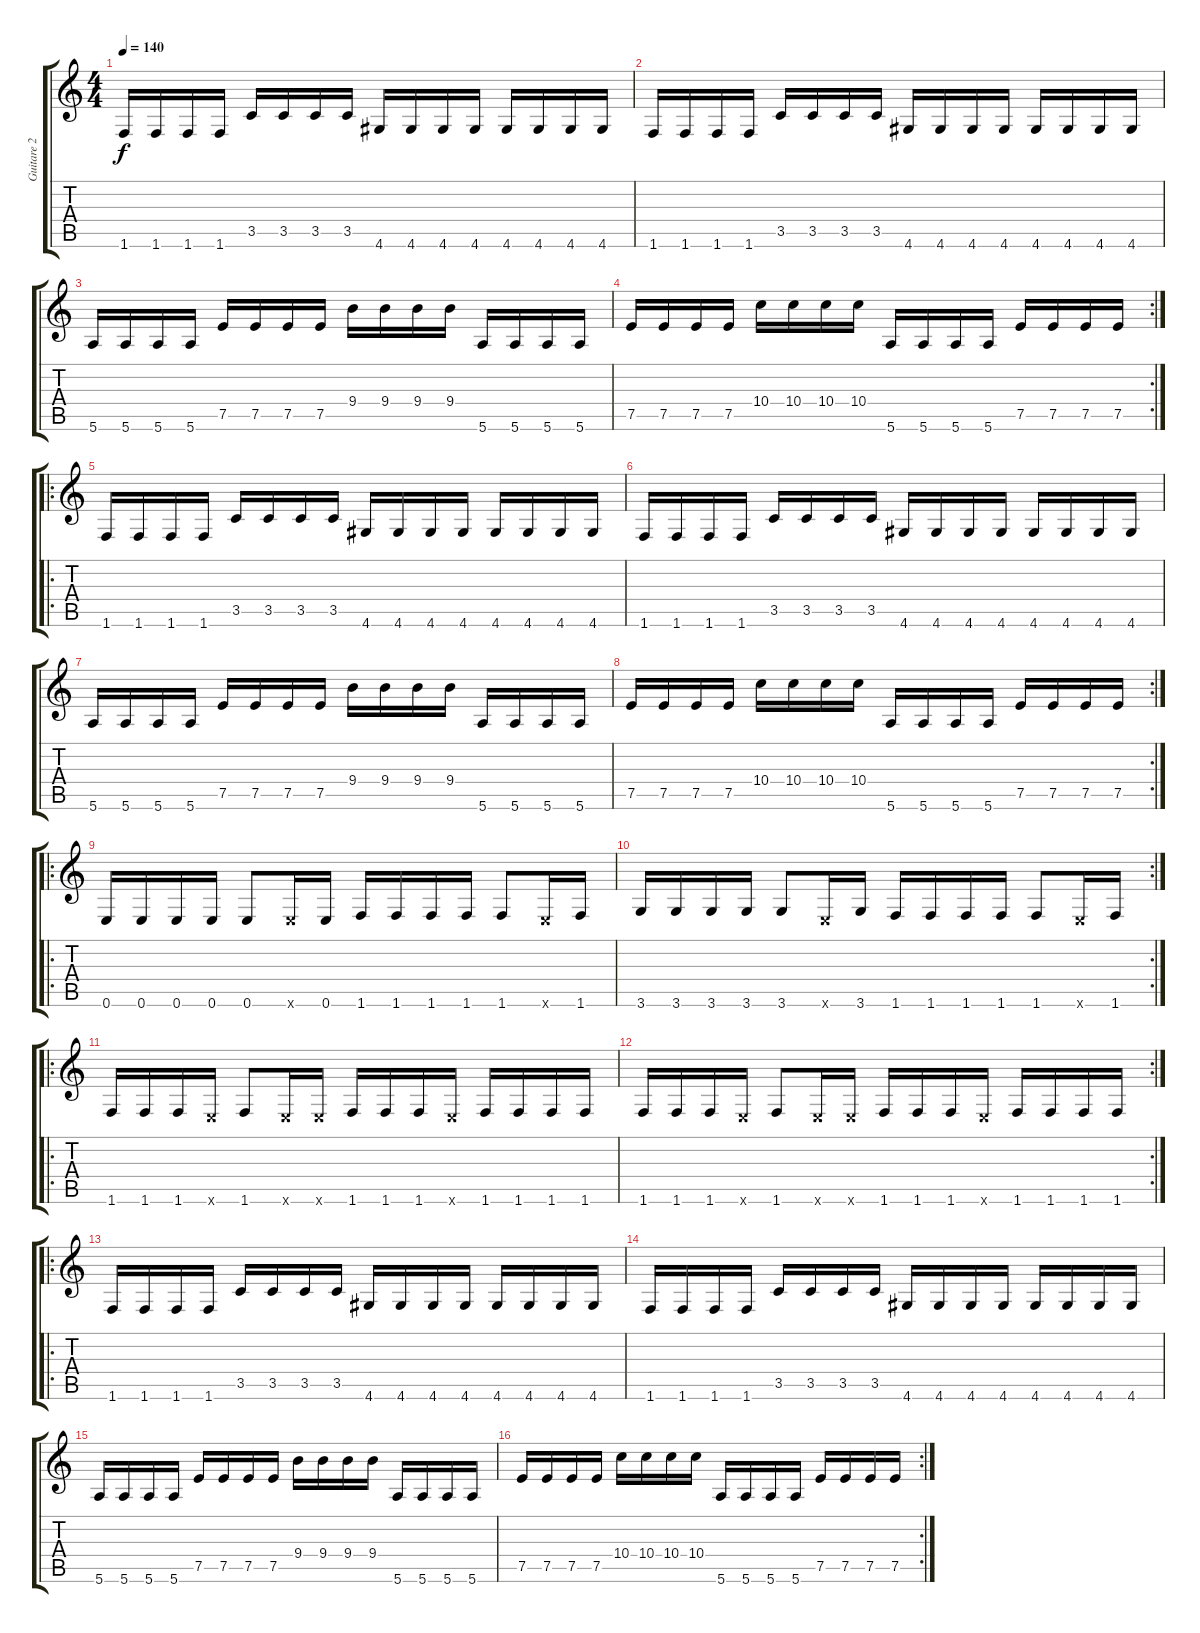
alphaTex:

\track ("Guitare 2 bis" "Guitare 2 ") {instrument overdrivenguitar}
\staff {score tabs}
\tuning (E4 B3 G3 D3 A2 E2) {hide}
\ts (4 4)
\tempo 140
\clef g2
\ks c
1.6.16{dy f instrument overdrivenguitar} 1.6.16 1.6.16 1.6.16 3.5.16 3.5.16 3.5.16 3.5.16 4.6.16 4.6.16 4.6.16 4.6.16 4.6.16 4.6.16 4.6.16 4.6.16 |
1.6.16 1.6.16 1.6.16 1.6.16 3.5.16 3.5.16 3.5.16 3.5.16 4.6.16 4.6.16 4.6.16 4.6.16 4.6.16 4.6.16 4.6.16 4.6.16 |
5.6.16 5.6.16 5.6.16 5.6.16 7.5.16 7.5.16 7.5.16 7.5.16 9.4.16 9.4.16 9.4.16 9.4.16 5.6.16 5.6.16 5.6.16 5.6.16 |
\rc 2
7.5.16 7.5.16 7.5.16 7.5.16 10.4.16 10.4.16 10.4.16 10.4.16 5.6.16 5.6.16 5.6.16 5.6.16 7.5.16 7.5.16 7.5.16 7.5.16 |
\ro
1.6.16 1.6.16 1.6.16 1.6.16 3.5.16 3.5.16 3.5.16 3.5.16 4.6.16 4.6.16 4.6.16 4.6.16 4.6.16 4.6.16 4.6.16 4.6.16 |
1.6.16 1.6.16 1.6.16 1.6.16 3.5.16 3.5.16 3.5.16 3.5.16 4.6.16 4.6.16 4.6.16 4.6.16 4.6.16 4.6.16 4.6.16 4.6.16 |
5.6.16 5.6.16 5.6.16 5.6.16 7.5.16 7.5.16 7.5.16 7.5.16 9.4.16 9.4.16 9.4.16 9.4.16 5.6.16 5.6.16 5.6.16 5.6.16 |
\rc 2
7.5.16 7.5.16 7.5.16 7.5.16 10.4.16 10.4.16 10.4.16 10.4.16 5.6.16 5.6.16 5.6.16 5.6.16 7.5.16 7.5.16 7.5.16 7.5.16 |
\ro
0.6.16 0.6.16 0.6.16 0.6.16 0.6.8 0.6{x}.16 0.6.16 1.6.16 1.6.16 1.6.16 1.6.16 1.6.8 0.6{x}.16 1.6.16 |
\rc 2
3.6.16 3.6.16 3.6.16 3.6.16 3.6.8 0.6{x}.16 3.6.16 1.6.16 1.6.16 1.6.16 1.6.16 1.6.8 0.6{x}.16 1.6.16 |
\ro
1.6.16 1.6.16 1.6.16 0.6{x}.16 1.6.8 0.6{x}.16 0.6{x}.16 1.6.16 1.6.16 1.6.16 0.6{x}.16 1.6.16 1.6.16 1.6.16 1.6.16 |
\rc 2
1.6.16 1.6.16 1.6.16 0.6{x}.16 1.6.8 0.6{x}.16 0.6{x}.16 1.6.16 1.6.16 1.6.16 0.6{x}.16 1.6.16 1.6.16 1.6.16 1.6.16 |
\ro
1.6.16 1.6.16 1.6.16 1.6.16 3.5.16 3.5.16 3.5.16 3.5.16 4.6.16 4.6.16 4.6.16 4.6.16 4.6.16 4.6.16 4.6.16 4.6.16 |
1.6.16 1.6.16 1.6.16 1.6.16 3.5.16 3.5.16 3.5.16 3.5.16 4.6.16 4.6.16 4.6.16 4.6.16 4.6.16 4.6.16 4.6.16 4.6.16 |
5.6.16 5.6.16 5.6.16 5.6.16 7.5.16 7.5.16 7.5.16 7.5.16 9.4.16 9.4.16 9.4.16 9.4.16 5.6.16 5.6.16 5.6.16 5.6.16 |
\rc 2
7.5.16 7.5.16 7.5.16 7.5.16 10.4.16 10.4.16 10.4.16 10.4.16 5.6.16 5.6.16 5.6.16 5.6.16 7.5.16 7.5.16 7.5.16 7.5.16
